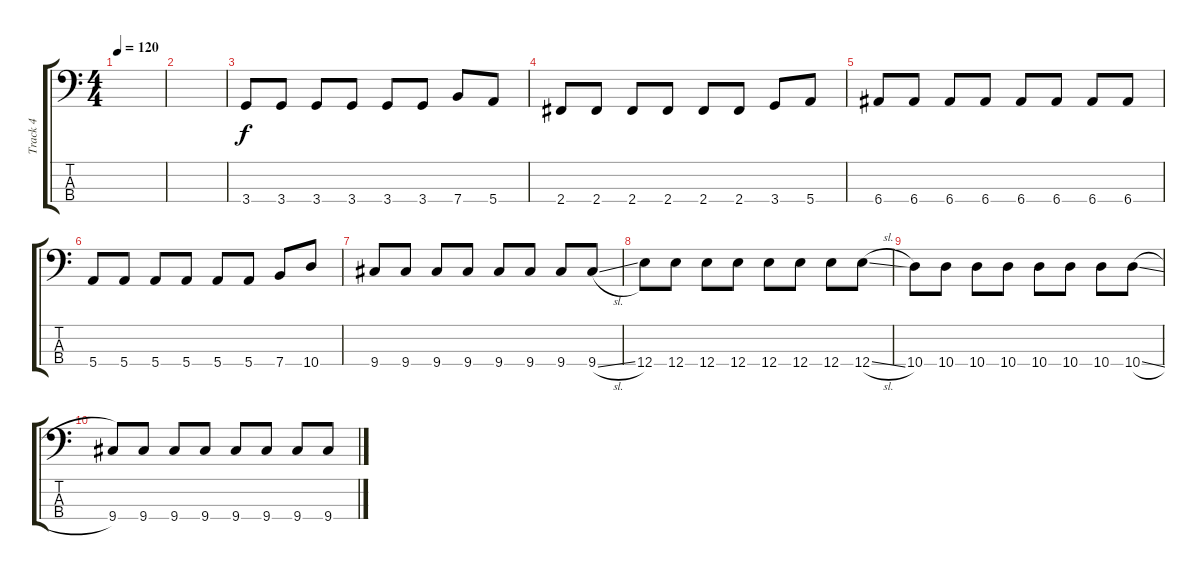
\track ("Track 4" "Track 4") {instrument electricguitarjazz}
\staff {score tabs}
\tuning (G2 D2 A1 E1) {hide}
\ts (4 4)
\tempo 120
\clef f4
\ks c
|
|
3.4.8 3.4.8 3.4.8 3.4.8 3.4.8 3.4.8 7.4.8 5.4.8 |
2.4.8 2.4.8 2.4.8 2.4.8 2.4.8 2.4.8 3.4.8 5.4.8 |
6.4.8 6.4.8 6.4.8 6.4.8 6.4.8 6.4.8 6.4.8 6.4.8 |
5.4.8 5.4.8 5.4.8 5.4.8 5.4.8 5.4.8 7.4.8 10.4.8 |
9.4.8 9.4.8 9.4.8 9.4.8 9.4.8 9.4.8 9.4.8 9.4{sl}.8 |
12.4.8 12.4.8 12.4.8 12.4.8 12.4.8 12.4.8 12.4.8 12.4{sl}.8 |
10.4.8 10.4.8 10.4.8 10.4.8 10.4.8 10.4.8 10.4.8 10.4{sl}.8 |
9.4.8 9.4.8 9.4.8 9.4.8 9.4.8 9.4.8 9.4.8 9.4.8
